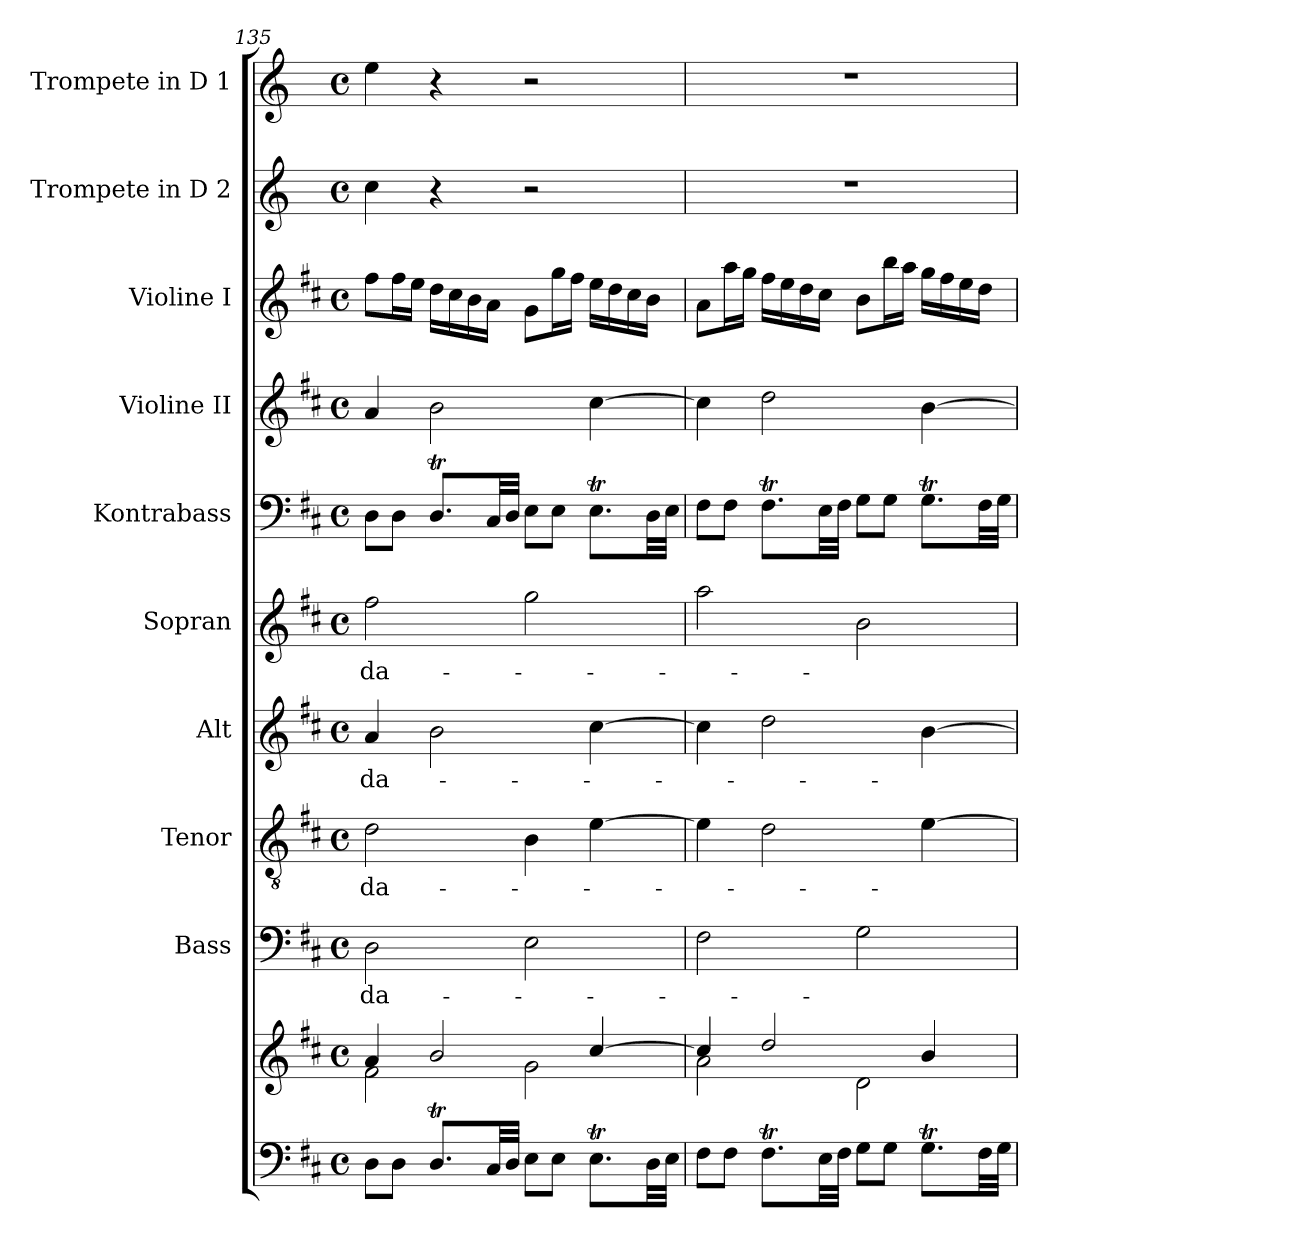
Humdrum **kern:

**kern	**kern	**kern	**text	**kern	**text	**kern	**text	**kern	**text	**kern	**kern	**kern	**kern	**kern
*part10	*part10	*part9	*part9	*part8	*part8	*part7	*part7	*part6	*part6	*part5	*part4	*part3	*part2	*part1
*staff11	*staff10	*staff9	*staff9	*staff8	*staff8	*staff7	*staff7	*staff6	*staff6	*staff5	*staff4	*staff3	*staff2	*staff1
*	*	*I"Bass	*	*I"Tenor	*	*I"Alt	*	*I"Sopran	*	*I"Kontrabass	*I"Violine II	*I"Violine I	*I"Trompete in D 2	*I"Trompete in D 1
*	*	*I'B.	*	*I'T.	*	*I'A.	*	*I'S.	*	*I'Kb.	*I'Vl. II	*I'Vl. I	*I'Trp. D 2	*I'Trp. D 1
*clefF4	*clefG2	*clefF4	*	*clefGv2	*	*clefG2	*	*clefG2	*	*clefF4	*clefG2	*clefG2	*clefG2	*clefG2
*	*	*	*	*	*	*	*	*	*	*ITrd7c12	*	*	*ITrd-1c-2	*ITrd-1c-2
*k[f#c#]	*k[f#c#]	*k[f#c#]	*	*k[f#c#]	*	*k[f#c#]	*	*k[f#c#]	*	*k[f#c#]	*k[f#c#]	*k[f#c#]	*k[f#c#]	*k[f#c#]
*D:	*D:	*D:	*	*D:	*	*D:	*	*D:	*	*D:	*D:	*D:	*D:	*D:
*M4/4	*M4/4	*M4/4	*	*M4/4	*	*M4/4	*	*M4/4	*	*M4/4	*M4/4	*M4/4	*M4/4	*M4/4
*met(c)	*met(c)	*met(c)	*	*met(c)	*	*met(c)	*	*met(c)	*	*met(c)	*met(c)	*met(c)	*met(c)	*met(c)
=135	=135	=135	=135	=135	=135	=135	=135	=135	=135	=135	=135	=135	=135	=135
*	*^	*	*	*	*	*	*	*	*	*	*	*	*	*
!	!	!	!	!LO:LY:b	!	!LO:LY:b	!	!LO:LY:b	!	!LO:LY:b	!	!	!	!	!
8D\L	4a/	2f#\	2D\	-da-	2d\	-da-	4a/	-da-	2ff#\	-da-	8DD\L	4a/	8ff#\L	4dd\	4ff#\
8D\J	.	.	.	.	.	.	.	.	.	.	8DD\J	.	16ff#\L	.	.
.	.	.	.	.	.	.	.	.	.	.	.	.	16ee\JJ	.	.
8.DT/L	2b/	.	.	.	.	.	2b\	.	.	.	8.DDT/L	2b\	16dd\LL	4r	4r
.	.	.	.	.	.	.	.	.	.	.	.	.	16cc#\	.	.
.	.	.	.	.	.	.	.	.	.	.	.	.	16b\	.	.
32C#/LL	.	.	.	.	.	.	.	.	.	.	32CC#/LL	.	16a\JJ	.	.
32D/JJJ	.	.	.	.	.	.	.	.	.	.	32DD/JJJ	.	.	.	.
8E\L	.	2g\	2E\	.	4B\	.	.	.	2gg\	.	8EE\L	.	8g\L	2r	2r
8E\J	.	.	.	.	.	.	.	.	.	.	8EE\J	.	16gg\L	.	.
.	.	.	.	.	.	.	.	.	.	.	.	.	16ff#\JJ	.	.
8.ET\L	[>4cc#/	.	.	.	[4e\	.	[4cc#\	.	.	.	8.EET\L	[4cc#\	16ee\LL	.	.
.	.	.	.	.	.	.	.	.	.	.	.	.	16dd\	.	.
.	.	.	.	.	.	.	.	.	.	.	.	.	16cc#\	.	.
32D\LL	.	.	.	.	.	.	.	.	.	.	32DD\LL	.	16b\JJ	.	.
32E\JJJ	.	.	.	.	.	.	.	.	.	.	32EE\JJJ	.	.	.	.
!!LO:PB:g=z
=136	=136	=136	=136	=136	=136	=136	=136	=136	=136	=136	=136	=136	=136	=136	=136
8F#\L	4cc#/]	2a\	2F#\	.	4e\]	.	4cc#\]	.	2aa\	.	8FF#\L	4cc#\]	8a\L	1r	1r
8F#\J	.	.	.	.	.	.	.	.	.	.	8FF#\J	.	16aa\L	.	.
.	.	.	.	.	.	.	.	.	.	.	.	.	16gg\JJ	.	.
8.F#t\L	2dd/	.	.	.	2d\	.	2dd\	.	.	.	8.FF#t\L	2dd\	16ff#\LL	.	.
.	.	.	.	.	.	.	.	.	.	.	.	.	16ee\	.	.
.	.	.	.	.	.	.	.	.	.	.	.	.	16dd\	.	.
32E\LL	.	.	.	.	.	.	.	.	.	.	32EE\LL	.	16cc#\JJ	.	.
32F#\JJJ	.	.	.	.	.	.	.	.	.	.	32FF#\JJJ	.	.	.	.
8G\L	.	2d\	2G\	.	.	.	.	.	2b\	.	8GG\L	.	8b\L	.	.
8G\J	.	.	.	.	.	.	.	.	.	.	8GG\J	.	16bb\L	.	.
.	.	.	.	.	.	.	.	.	.	.	.	.	16aa\JJ	.	.
8.GT\L	4b/	.	.	.	[4e\	.	[4b\	.	.	.	8.GGT\L	[4b\	16gg\LL	.	.
.	.	.	.	.	.	.	.	.	.	.	.	.	16ff#\	.	.
.	.	.	.	.	.	.	.	.	.	.	.	.	16ee\	.	.
32F#\LL	.	.	.	.	.	.	.	.	.	.	32FF#\LL	.	16dd\JJ	.	.
32G\JJJ	.	.	.	.	.	.	.	.	.	.	32GG\JJJ	.	.	.	.
*	*v	*v	*	*	*	*	*	*	*	*	*	*	*	*	*
=	=	=	=	=	=	=	=	=	=	=	=	=	=	=
*-	*-	*-	*-	*-	*-	*-	*-	*-	*-	*-	*-	*-	*-	*-
